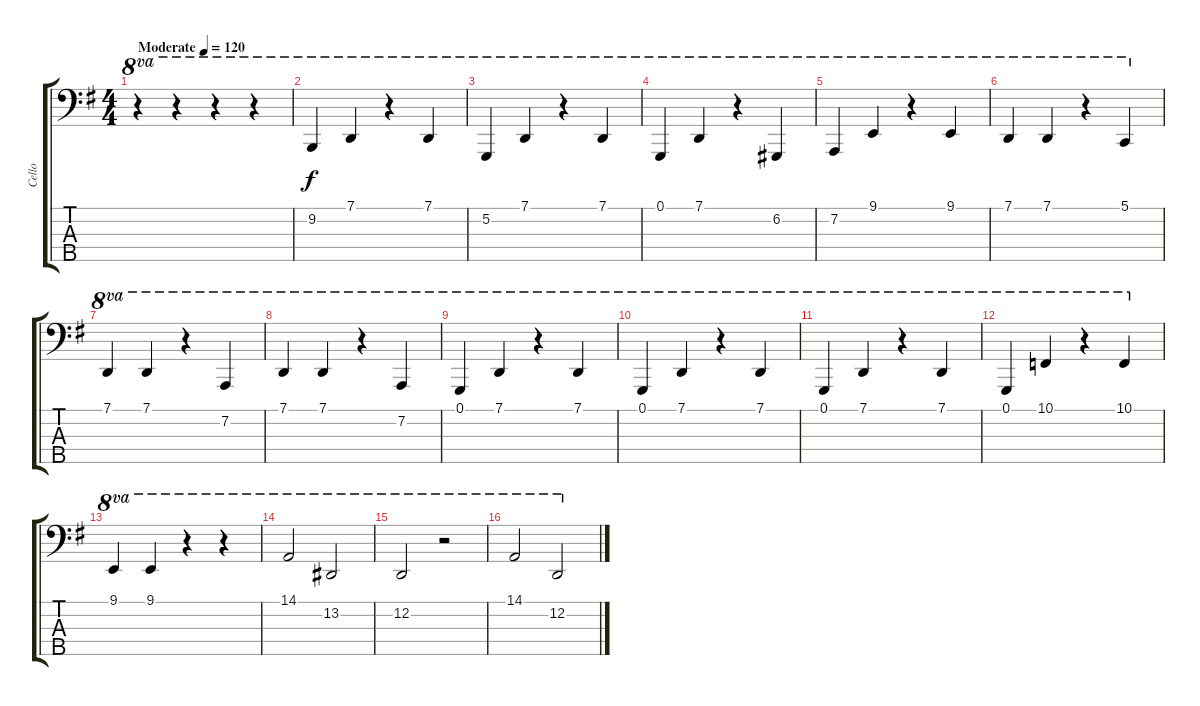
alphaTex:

\track ("Cello" "Cello") {instrument cello}
\staff {score tabs}
\tuning (G2 D2 A1 E1 B0) {hide}
\ts (4 4)
\tempo (120 "Moderate")
\clef f4
\ks g
r.4{ot 8va dy f volume 10 instrument cello} r.4{ot 8va} r.4{ot 8va} r.4{ot 8va} |
9.2.4{ot 8va} 7.1.4{ot 8va} r.4{ot 8va} 7.1.4{ot 8va} |
5.2.4{ot 8va} 7.1.4{ot 8va} r.4{ot 8va} 7.1.4{ot 8va} |
0.1.4{ot 8va} 7.1.4{ot 8va} r.4{ot 8va} 6.2.4{ot 8va} |
7.2.4{ot 8va} 9.1.4{ot 8va} r.4{ot 8va} 9.1.4{ot 8va} |
7.1.4{ot 8va} 7.1.4{ot 8va} r.4{ot 8va} 5.1.4{ot 8va} |
7.1.4{ot 8va} 7.1.4{ot 8va} r.4{ot 8va} 7.2.4{ot 8va} |
7.1.4{ot 8va} 7.1.4{ot 8va} r.4{ot 8va} 7.2.4{ot 8va} |
0.1.4{ot 8va} 7.1.4{ot 8va} r.4{ot 8va} 7.1.4{ot 8va} |
0.1.4{ot 8va} 7.1.4{ot 8va} r.4{ot 8va} 7.1.4{ot 8va} |
0.1.4{ot 8va} 7.1.4{ot 8va} r.4{ot 8va} 7.1.4{ot 8va} |
0.1.4{ot 8va} 10.1.4{ot 8va} r.4{ot 8va} 10.1.4{ot 8va} |
9.1.4{ot 8va} 9.1.4{ot 8va} r.4{ot 8va} r.4{ot 8va} |
14.1.2{ot 8va} 13.2.2{ot 8va} |
12.2.2{ot 8va} r.2{ot 8va} |
14.1.2{ot 8va} 12.2.2{ot 8va}
